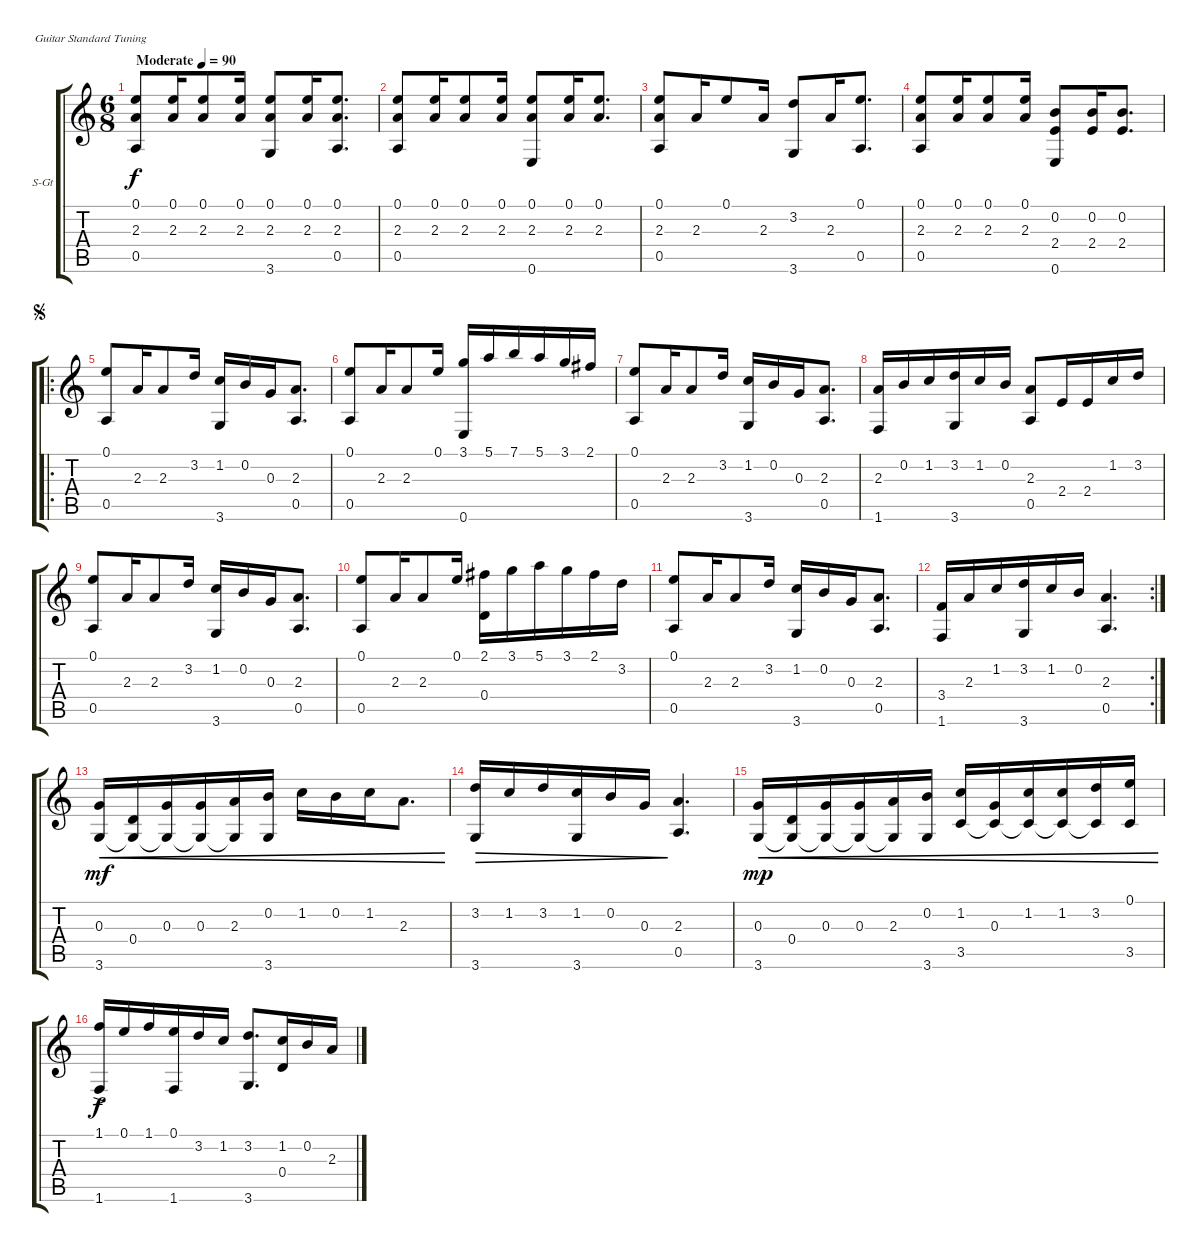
\bracketExtendMode groupsimilarinstruments
\firstSystemTrackNameOrientation horizontal
\otherSystemsTrackNameOrientation horizontal
\track ("Track 1" "S-Gt") {instrument acousticguitarsteel}
\staff {score tabs}
\tuning (E4 B3 G3 D3 A2 E2)
\ts (6 8)
\beaming (8 3 3)
\tempo (90 "Moderate")
\clef g2
\ks c
(0.1 2.3 0.5).8{dy f instrument acousticguitarsteel} (0.1 2.3).16 (0.1 2.3).8 (0.1 2.3).16 (0.1 2.3 3.6).8 (0.1 2.3).16 (0.1 2.3 0.5).8{d} |
(0.1 2.3 0.5).8 (0.1 2.3).16 (0.1 2.3).8 (0.1 2.3).16 (0.1 2.3 0.6).8 (0.1 2.3).16 (0.1 2.3).8{d} |
(0.1 2.3 0.5).8 2.3.16 0.1.8 2.3.16 (3.2 3.6).8 2.3.16 (0.1 0.5).8{d} |
(0.1 2.3 0.5).8 (0.1 2.3).16 (0.1 2.3).8 (0.1 2.3).16 (0.2 2.4 0.6).8 (0.2 2.4).16 (0.2 2.4).8{d} |
\ro
\jump segno
(0.1 0.5).8 2.3.16 2.3.8 3.2.16 (1.2 3.6).16 0.2.16 0.3.16 (2.3 0.5).8{d} |
(0.1 0.5).8 2.3.16 2.3.8 0.1.16 (3.1 0.6).16 5.1.16 7.1.16 5.1.16 3.1.16 2.1.16 |
(0.1 0.5).8 2.3.16 2.3.8 3.2.16 (1.2 3.6).16 0.2.16 0.3.16 (2.3 0.5).8{d} |
(2.3 1.6).16 0.2.16 1.2.16 (3.2 3.6).16 1.2.16 0.2.16 (2.3 0.5).8 2.4.16 2.4.16 1.2.16 3.2.16 |
(0.1 0.5).8 2.3.16 2.3.8 3.2.16 (1.2 3.6).16 0.2.16 0.3.16 (2.3 0.5).8{d} |
(0.1 0.5).8 2.3.16 2.3.8 0.1.16 (2.1 0.4).16 3.1.16 5.1.16 3.1.16 2.1.16 3.2.16 |
(0.1 0.5).8 2.3.16 2.3.8 3.2.16 (1.2 3.6).16 0.2.16 0.3.16 (2.3 0.5).8{d} |
\rc 2
(3.4 1.6).16 2.3.16 1.2.16 (3.2 3.6).16 1.2.16 0.2.16 (2.3 0.5).4{d} |
(0.3 3.6).16{cre dy mf} (0.4 3.6{t}).16{cre} (0.3 3.6{t}).16{cre} (0.3 3.6{t}).16{cre} (2.3 3.6{t}).16{cre} (0.2 3.6).16{cre} 1.2.16{cre} 0.2.16{cre} 1.2.16{cre} 2.3.8{d cre} |
(3.2 3.6).16{dec} 1.2.16{dec} 3.2.16{dec} (1.2 3.6).16{dec} 0.2.16{dec} 0.3.16{dec} (2.3 0.5).4{d} |
(0.3 3.6).16{cre dy mp} (0.4 3.6{t}).16{cre} (0.3 3.6{t}).16{cre} (0.3 3.6{t}).16{cre} (2.3 3.6{t}).16{cre} (0.2 3.6).16{cre} (1.2 3.5).16{cre} (0.3 3.5{t}).16{cre} (1.2 3.5{t}).16{cre} (1.2 3.5{t}).16{cre} (3.2 3.5{t}).16{cre} (0.1 3.5).16{cre} |
(1.1{ac} 1.6).16{dy f} 0.1.16 1.1.16 (0.1 1.6).16 3.2.16 1.2.16 (3.2 3.6).8{d} (1.2 0.4).16 0.2.16 2.3.16
